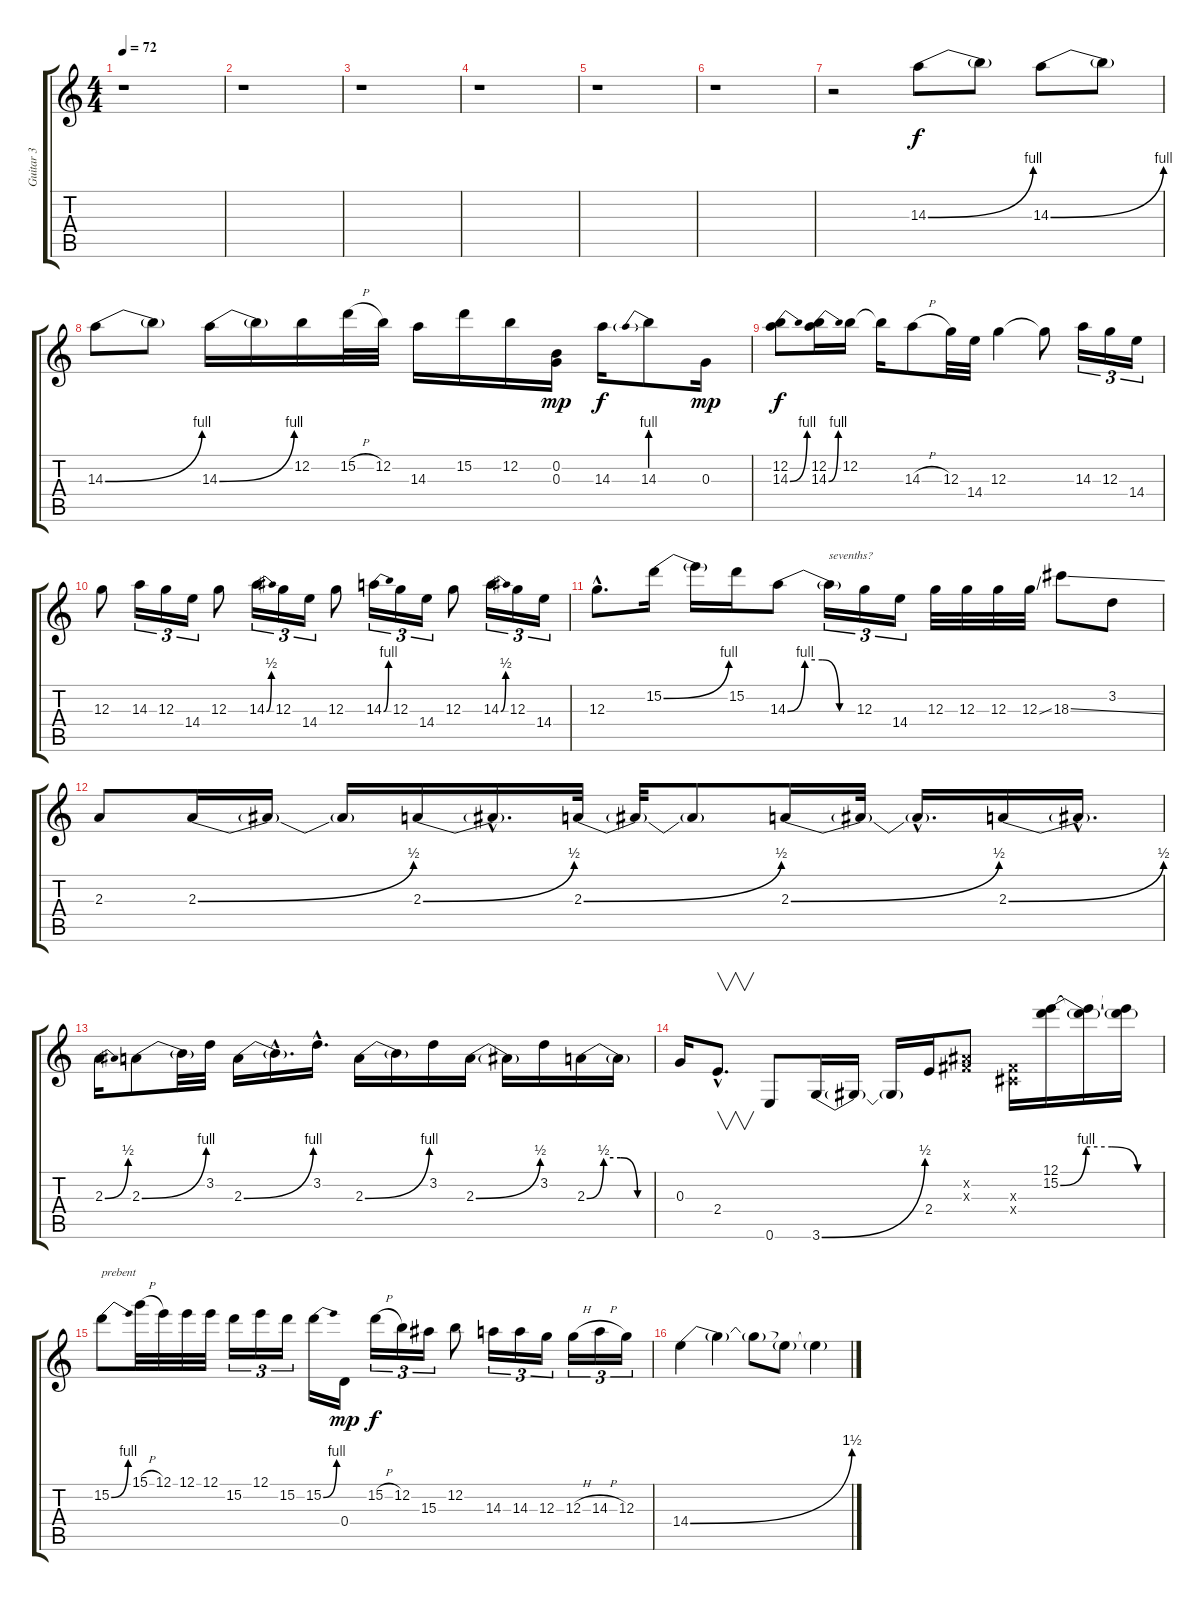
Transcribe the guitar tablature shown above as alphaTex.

\track ("Guitar 3" "Guitar 3") {instrument distortionguitar}
\staff {score tabs}
\tuning (E4 B3 G3 D3 A2 E2) {hide}
\ts (4 4)
\tempo 72
\clef g2
\ks c
r.1{dy f} |
r.1 |
r.1 |
r.1 |
r.1 |
r.1 |
r.2 14.3{be (bend 0 0 60 4)}.8 14.3{t}.8 14.3{be (bend 0 0 60 4)}.8 14.3{t}.8 |
14.3{be (bend 0 0 60 4)}.8 14.3{t}.8 14.3{be (bend 0 0 60 4)}.16 14.3{t}.16 12.2.16 15.2{h}.32 12.2.32 14.3.16 15.2.16 12.2.16 (0.2 0.3).16{dy mp} 14.3.16{dy f} 14.3{be (prebend 0 4 60 4)}.8 0.3.16{dy mp} |
(12.2 14.3{be (bend 0 0 60 4)}).8{dy f} (12.2 14.3{be (bend 0 0 60 4)}).16 12.2.16 12.2{t}.16 14.3{h}.8 12.3.32 14.4.32 12.3.4 12.3{t}.8 14.3.16{tu (3 2)} 12.3.16{tu (3 2)} 14.4.16{tu (3 2)} |
12.3.8 14.3.16{tu (3 2)} 12.3.16{tu (3 2)} 14.4.16{tu (3 2)} 12.3.8 14.3{be (bend 0 0 60 2)}.16{tu (3 2)} 12.3.16{tu (3 2)} 14.4.16{tu (3 2)} 12.3.8 14.3{be (bend 0 0 60 4)}.16{tu (3 2)} 12.3.16{tu (3 2)} 14.4.16{tu (3 2)} 12.3.8 14.3{be (bend 0 0 60 2)}.16{tu (3 2)} 12.3.16{tu (3 2)} 14.4.16{tu (3 2)} |
12.3{hac}.8{d} 15.2{be (bend 0 0 60 4)}.16 15.2{t}.16 15.2.16 14.3{be (custom 0 0 15 4 30 4 45 0 60 0)}.8 14.3{t}.16{tu (3 2) txt "sevenths?"} 12.3.16{tu (3 2)} 14.4.16{tu (3 2)} 12.3.32 12.3.32 12.3.32 12.3{ss}.32 18.3{ss}.8 3.2.8 |
2.3.8 2.3{be (bend 0 0 60 2)}.16 2.3{t}.16 2.3{t}.16 2.3{be (bend 0 0 60 2)}.16 2.3{hac t}.16{d} 2.3{be (bend 0 0 60 2)}.32 2.3{t}.32 2.3{t}.8 2.3{be (bend 0 0 60 2)}.16 2.3{t}.32 2.3{hac t}.16{d} 2.3{be (bend 0 0 60 2)}.16 2.3{hac t}.16{d} |
2.3{be (bend 0 0 60 2)}.16 2.3{be (bend 0 0 60 4)}.8 2.3{t}.32 3.2.32 2.3{be (bend 0 0 60 4)}.16 2.3{hac t}.16{d} 3.2{hac}.16{d} 2.3{be (bend 0 0 60 4)}.16 2.3{t}.16 3.2.16 2.3{be (bend 0 0 60 2)}.16 2.3{t}.16 3.2.16 2.3{be (custom 0 0 15 2 30 2 45 0 60 0)}.16 2.3{t}.16 |
0.3.16 2.4{hac}.8{v d} 0.6.8 3.6{be (bend 0 0 60 2)}.16 3.6{t}.16 3.6{t}.16 2.4.16 (-1.2{x} -1.3{x}).8 (-1.3{x} -1.4{x}).16 (12.1 15.2{be (custom 0 0 15 4 30 4 45 0 60 0)}).16 (12.1{t} 15.2{t}).16 (12.1{t} 15.2{t}).16 |
15.2{be (bend 0 0 60 4)}.8{txt "prebent"} 15.1{h}.32 12.1.32 12.1.32 12.1.32 15.2.16{tu (3 2)} 12.1.16{tu (3 2)} 15.2.16{tu (3 2)} 15.2{be (bend 0 0 60 4)}.16 0.4.16{dy mp} 15.2{h}.16{tu (3 2) dy f} 12.2.16{tu (3 2)} 15.3.16{tu (3 2)} 12.2.8 14.3.16{tu (3 2)} 14.3.16{tu (3 2)} 12.3.16{tu (3 2)} 12.3{h}.16{tu (3 2)} 14.3{h}.16{tu (3 2)} 12.3.16{tu (3 2)} |
14.4{be (bend 0 0 60 6)}.4 14.4{t}.4 14.4{t}.8 14.4{t}.8 14.4{t}.4
